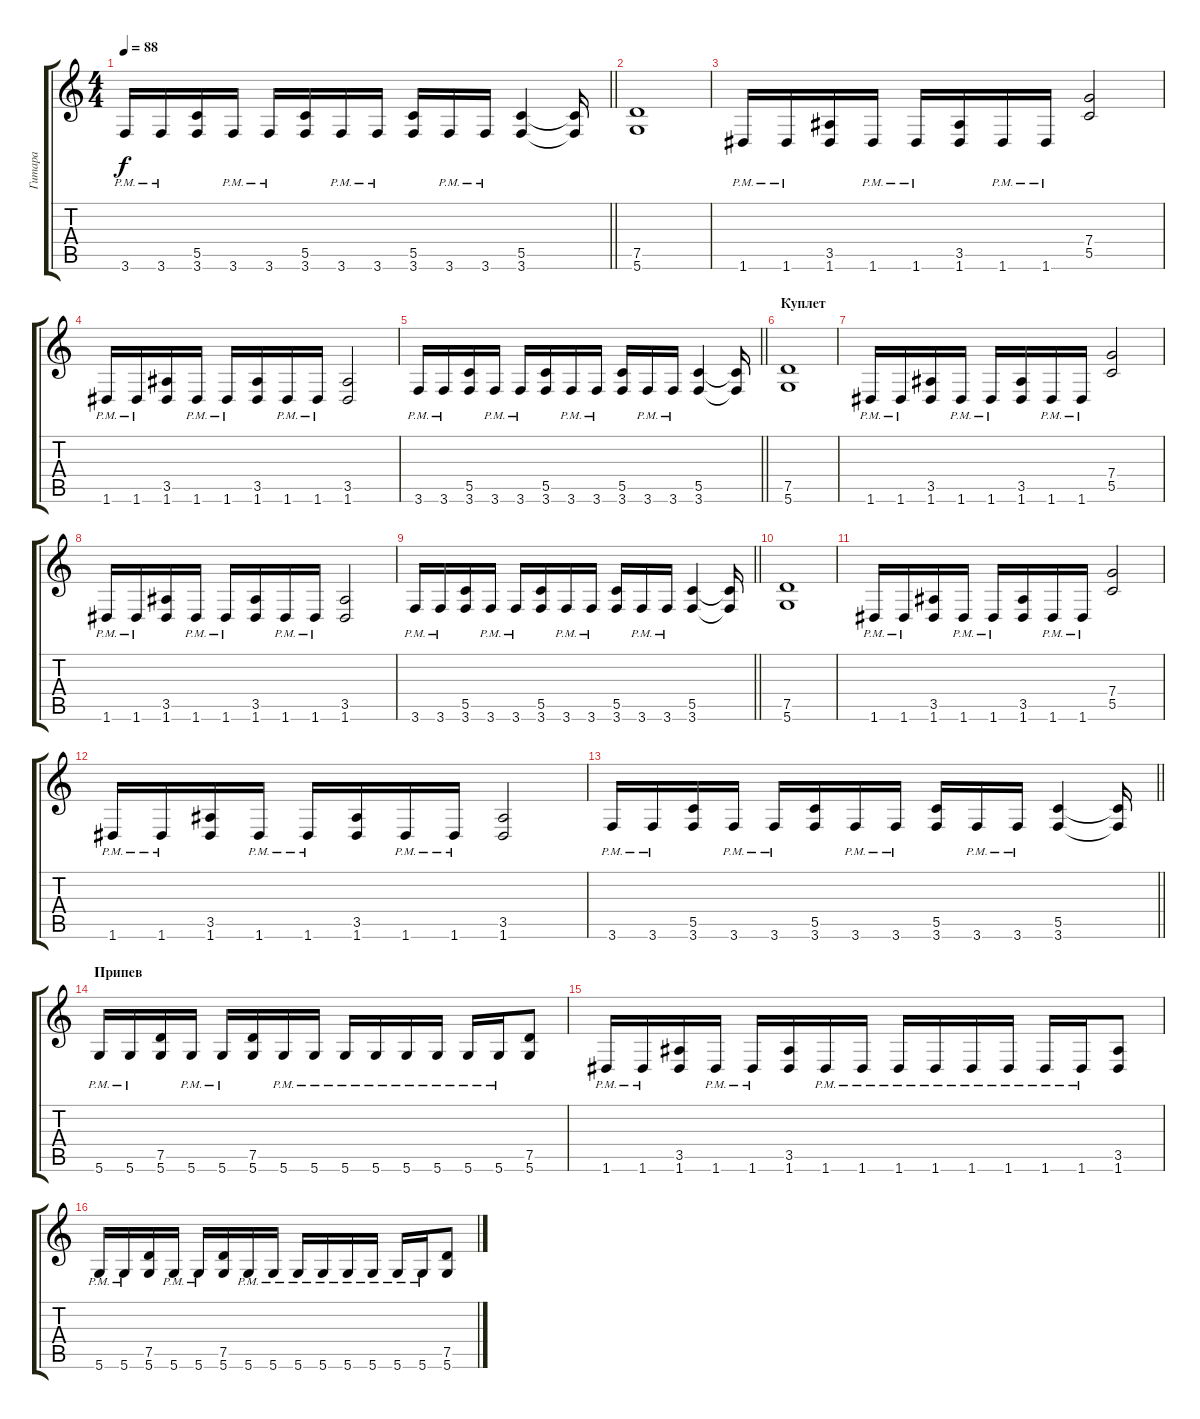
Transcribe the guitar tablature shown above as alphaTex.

\track ("Гитара" "Гитара") {instrument distortionguitar}
\staff {score tabs}
\tuning (D4 A3 F3 C3 G2 D2) {hide}
\ts (4 4)
\tempo 88
\clef g2
\barLineRight lightlight
\ks c
3.6{pm}.16{dy f} 3.6{pm}.16 (5.5 3.6).16 3.6{pm}.16 3.6{pm}.16 (5.5 3.6).16 3.6{pm}.16 3.6{pm}.16 (5.5 3.6).16 3.6{pm}.16 3.6{pm}.16 (5.5 3.6).4 (5.5{t} 3.6{t}).16 |
(7.5 5.6).1 |
1.6{pm}.16 1.6{pm}.16 (3.5 1.6).16 1.6{pm}.16 1.6{pm}.16 (3.5 1.6).16 1.6{pm}.16 1.6{pm}.16 (7.4 5.5).2 |
1.6{pm}.16 1.6{pm}.16 (3.5 1.6).16 1.6{pm}.16 1.6{pm}.16 (3.5 1.6).16 1.6{pm}.16 1.6{pm}.16 (3.5 1.6).2 |
\barLineRight lightlight
3.6{pm}.16 3.6{pm}.16 (5.5 3.6).16 3.6{pm}.16 3.6{pm}.16 (5.5 3.6).16 3.6{pm}.16 3.6{pm}.16 (5.5 3.6).16 3.6{pm}.16 3.6{pm}.16 (5.5 3.6).4 (5.5{t} 3.6{t}).16 |
\section ("" "Куплет")
(7.5 5.6).1 |
1.6{pm}.16 1.6{pm}.16 (3.5 1.6).16 1.6{pm}.16 1.6{pm}.16 (3.5 1.6).16 1.6{pm}.16 1.6{pm}.16 (7.4 5.5).2 |
1.6{pm}.16 1.6{pm}.16 (3.5 1.6).16 1.6{pm}.16 1.6{pm}.16 (3.5 1.6).16 1.6{pm}.16 1.6{pm}.16 (3.5 1.6).2 |
\barLineRight lightlight
3.6{pm}.16 3.6{pm}.16 (5.5 3.6).16 3.6{pm}.16 3.6{pm}.16 (5.5 3.6).16 3.6{pm}.16 3.6{pm}.16 (5.5 3.6).16 3.6{pm}.16 3.6{pm}.16 (5.5 3.6).4 (5.5{t} 3.6{t}).16 |
(7.5 5.6).1 |
1.6{pm}.16 1.6{pm}.16 (3.5 1.6).16 1.6{pm}.16 1.6{pm}.16 (3.5 1.6).16 1.6{pm}.16 1.6{pm}.16 (7.4 5.5).2 |
1.6{pm}.16 1.6{pm}.16 (3.5 1.6).16 1.6{pm}.16 1.6{pm}.16 (3.5 1.6).16 1.6{pm}.16 1.6{pm}.16 (3.5 1.6).2 |
\barLineRight lightlight
3.6{pm}.16 3.6{pm}.16 (5.5 3.6).16 3.6{pm}.16 3.6{pm}.16 (5.5 3.6).16 3.6{pm}.16 3.6{pm}.16 (5.5 3.6).16 3.6{pm}.16 3.6{pm}.16 (5.5 3.6).4 (5.5{t} 3.6{t}).16 |
\section ("" "Припев")
5.6{pm}.16 5.6{pm}.16 (7.5 5.6).16 5.6{pm}.16 5.6{pm}.16 (7.5 5.6).16 5.6{pm}.16 5.6{pm}.16 5.6{pm}.16 5.6{pm}.16 5.6{pm}.16 5.6{pm}.16 5.6{pm}.16 5.6{pm}.16 (7.5 5.6).8 |
1.6{pm}.16 1.6{pm}.16 (3.5 1.6).16 1.6{pm}.16 1.6{pm}.16 (3.5 1.6).16 1.6{pm}.16 1.6{pm}.16 1.6{pm}.16 1.6{pm}.16 1.6{pm}.16 1.6{pm}.16 1.6{pm}.16 1.6{pm}.16 (3.5 1.6).8 |
5.6{pm}.16 5.6{pm}.16 (7.5 5.6).16 5.6{pm}.16 5.6{pm}.16 (7.5 5.6).16 5.6{pm}.16 5.6{pm}.16 5.6{pm}.16 5.6{pm}.16 5.6{pm}.16 5.6{pm}.16 5.6{pm}.16 5.6{pm}.16 (7.5 5.6).8
